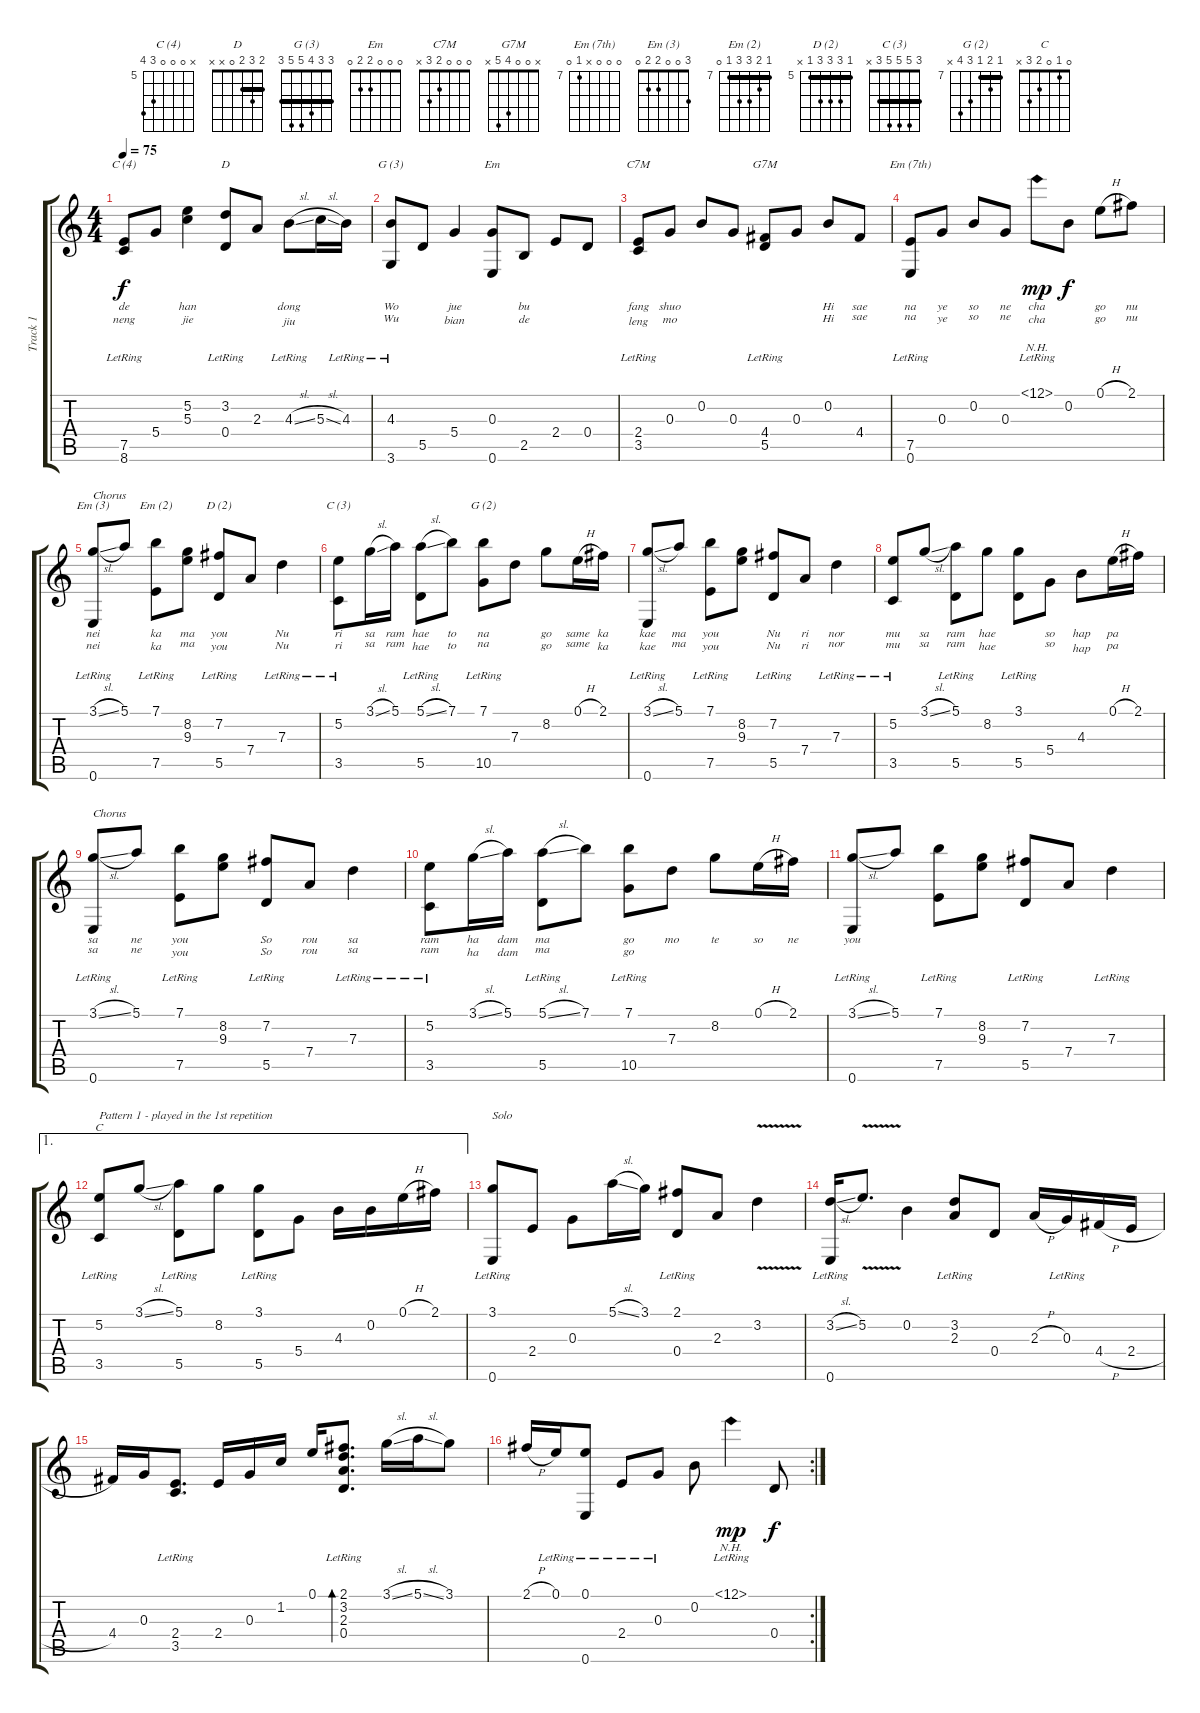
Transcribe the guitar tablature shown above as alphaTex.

\track ("Track 1" "Track 1") {instrument acousticguitarnylon}
\staff {score tabs}
\tuning (E4 B3 G3 D3 A2 E2) {hide}
\chord ("C (4)" x 0 0 0 7 8) {firstfret 5}
\chord ("D" 2 3 2 0 x x) {barre 2}
\chord ("G (3)" 3 3 4 5 5 3) {barre 3}
\chord ("Em" 0 0 0 2 2 0)
\chord ("C7M" 0 0 0 2 3 x)
\chord ("G7M" x 0 0 4 5 x)
\chord ("Em (7th)" 0 0 0 x 7 0) {firstfret 7}
\chord ("Em (3)" 3 0 0 2 2 0)
\chord ("Em (2)" 7 8 9 9 7 0) {firstfret 7 barre 7}
\chord ("D (2)" 5 7 7 7 5 x) {firstfret 5 barre 5}
\chord ("C (3)" 3 5 5 5 3 x) {barre 3}
\chord ("G (2)" 7 8 7 9 10 x) {firstfret 7 barre 7}
\chord ("C" 0 1 0 2 3 x)
\ts (4 4)
\tempo 75
\clef g2
\ks c
(7.5{lr} 8.6).8{ch "C (4)" lyrics (0 "de") lyrics (1 "neng") lyrics (2 "") lyrics (3 "") lyrics (4 "") dy f} 5.4.8{lyrics (0 "") lyrics (1 "") lyrics (2 "") lyrics (3 "") lyrics (4 "")} (5.2 5.3).4{lyrics (0 "han") lyrics (1 "jie") lyrics (2 "") lyrics (3 "") lyrics (4 "")} (3.2 0.4{lr}).8{ch "D" lyrics (0 "") lyrics (1 "") lyrics (2 "") lyrics (3 "") lyrics (4 "")} 2.3.8{lyrics (0 "") lyrics (1 "") lyrics (2 "") lyrics (3 "") lyrics (4 "")} 4.3{sl lr}.8{lyrics (0 "dong") lyrics (1 "jiu") lyrics (2 "") lyrics (3 "") lyrics (4 "")} 5.3{sl}.16{lyrics (0 "") lyrics (1 "") lyrics (2 "") lyrics (3 "") lyrics (4 "")} 4.3{lr}.16{lyrics (0 "") lyrics (1 "") lyrics (2 "") lyrics (3 "") lyrics (4 "")} |
(4.3 3.6{lr}).8{ch "G (3)" lyrics (0 "Wo") lyrics (1 "Wu") lyrics (2 "") lyrics (3 "") lyrics (4 "")} 5.5.8{lyrics (0 "") lyrics (1 "") lyrics (2 "") lyrics (3 "") lyrics (4 "")} 5.4.4{lyrics (0 "jue") lyrics (1 "bian") lyrics (2 "") lyrics (3 "") lyrics (4 "")} (0.3 0.6).8{ch "Em" lyrics (0 "") lyrics (1 "") lyrics (2 "") lyrics (3 "") lyrics (4 "")} 2.5.8{lyrics (0 "bu") lyrics (1 "de") lyrics (2 "") lyrics (3 "") lyrics (4 "")} 2.4.8{lyrics (0 "") lyrics (1 "") lyrics (2 "") lyrics (3 "") lyrics (4 "")} 0.4.8{lyrics (0 "") lyrics (1 "") lyrics (2 "") lyrics (3 "") lyrics (4 "")} |
(2.4 3.5{lr}).8{ch "C7M" lyrics (0 "fang") lyrics (1 "leng") lyrics (2 "") lyrics (3 "") lyrics (4 "")} 0.3.8{lyrics (0 "shuo") lyrics (1 "mo") lyrics (2 "") lyrics (3 "") lyrics (4 "")} 0.2.8{lyrics (0 "") lyrics (1 "") lyrics (2 "") lyrics (3 "") lyrics (4 "")} 0.3.8{lyrics (0 "") lyrics (1 "") lyrics (2 "") lyrics (3 "") lyrics (4 "")} (4.4 5.5{lr}).8{ch "G7M" lyrics (0 "") lyrics (1 "") lyrics (2 "") lyrics (3 "") lyrics (4 "")} 0.3.8{lyrics (0 "") lyrics (1 "") lyrics (2 "") lyrics (3 "") lyrics (4 "")} 0.2.8{lyrics (0 "Hi") lyrics (1 "Hi") lyrics (2 "") lyrics (3 "") lyrics (4 "")} 4.4.8{lyrics (0 "sae") lyrics (1 "sae") lyrics (2 "") lyrics (3 "") lyrics (4 "")} |
(7.5{lr} 0.6{lr}).8{ch "Em (7th)" lyrics (0 "na") lyrics (1 "na") lyrics (2 "") lyrics (3 "") lyrics (4 "")} 0.3.8{lyrics (0 "ye") lyrics (1 "ye") lyrics (2 "") lyrics (3 "") lyrics (4 "")} 0.2.8{lyrics (0 "so") lyrics (1 "so") lyrics (2 "") lyrics (3 "") lyrics (4 "")} 0.3.8{lyrics (0 "ne") lyrics (1 "ne") lyrics (2 "") lyrics (3 "") lyrics (4 "")} 12.1{nh lr}.8{lyrics (0 "cha") lyrics (1 "cha") lyrics (2 "") lyrics (3 "") lyrics (4 "") dy mp} 0.2.8{lyrics (0 "") lyrics (1 "") lyrics (2 "") lyrics (3 "") lyrics (4 "") dy f} 0.1{h}.8{lyrics (0 "go") lyrics (1 "go") lyrics (2 "") lyrics (3 "") lyrics (4 "")} 2.1.8{lyrics (0 "nu") lyrics (1 "nu") lyrics (2 "") lyrics (3 "") lyrics (4 "")} |
(3.1{sl} 0.6{lr}).8{ch "Em (3)" txt "Chorus" lyrics (0 "nei") lyrics (1 "nei") lyrics (2 "") lyrics (3 "") lyrics (4 "")} 5.1.8{lyrics (0 "") lyrics (1 "") lyrics (2 "") lyrics (3 "") lyrics (4 "")} (7.1 7.5{lr}).8{ch "Em (2)" lyrics (0 "ka") lyrics (1 "ka") lyrics (2 "") lyrics (3 "") lyrics (4 "")} (8.2 9.3).8{lyrics (0 "ma") lyrics (1 "ma") lyrics (2 "") lyrics (3 "") lyrics (4 "")} (7.2 5.5{lr}).8{ch "D (2)" lyrics (0 "you") lyrics (1 "you") lyrics (2 "") lyrics (3 "") lyrics (4 "")} 7.4.8{lyrics (0 "") lyrics (1 "") lyrics (2 "") lyrics (3 "") lyrics (4 "")} 7.3{lr}.4{lyrics (0 "Nu") lyrics (1 "Nu") lyrics (2 "") lyrics (3 "") lyrics (4 "")} |
(5.2 3.5{lr}).8{ch "C (3)" lyrics (0 "ri") lyrics (1 "ri") lyrics (2 "") lyrics (3 "") lyrics (4 "")} 3.1{sl}.16{lyrics (0 "sa") lyrics (1 "sa") lyrics (2 "") lyrics (3 "") lyrics (4 "")} 5.1.16{lyrics (0 "ram") lyrics (1 "ram") lyrics (2 "") lyrics (3 "") lyrics (4 "")} (5.1{sl} 5.5{lr}).8{lyrics (0 "hae") lyrics (1 "hae") lyrics (2 "") lyrics (3 "") lyrics (4 "")} 7.1.8{lyrics (0 "to") lyrics (1 "to") lyrics (2 "") lyrics (3 "") lyrics (4 "")} (7.1 10.5{lr}).8{ch "G (2)" lyrics (0 "na") lyrics (1 "na") lyrics (2 "") lyrics (3 "") lyrics (4 "")} 7.3.8{lyrics (0 "") lyrics (1 "") lyrics (2 "") lyrics (3 "") lyrics (4 "")} 8.2.8{lyrics (0 "go") lyrics (1 "go") lyrics (2 "") lyrics (3 "") lyrics (4 "")} 0.1{h}.16{lyrics (0 "same") lyrics (1 "same") lyrics (2 "") lyrics (3 "") lyrics (4 "")} 2.1.16{lyrics (0 "ka") lyrics (1 "ka") lyrics (2 "") lyrics (3 "") lyrics (4 "")} |
(3.1{sl} 0.6{lr}).8{lyrics (0 "kae") lyrics (1 "kae") lyrics (2 "") lyrics (3 "") lyrics (4 "")} 5.1.8{lyrics (0 "ma") lyrics (1 "ma") lyrics (2 "") lyrics (3 "") lyrics (4 "")} (7.1 7.5{lr}).8{lyrics (0 "you") lyrics (1 "you") lyrics (2 "") lyrics (3 "") lyrics (4 "")} (8.2 9.3).8{lyrics (0 "") lyrics (1 "") lyrics (2 "") lyrics (3 "") lyrics (4 "")} (7.2 5.5{lr}).8{lyrics (0 "Nu") lyrics (1 "Nu") lyrics (2 "") lyrics (3 "") lyrics (4 "")} 7.4.8{lyrics (0 "ri") lyrics (1 "ri") lyrics (2 "") lyrics (3 "") lyrics (4 "")} 7.3{lr}.4{lyrics (0 "nor") lyrics (1 "nor") lyrics (2 "") lyrics (3 "") lyrics (4 "")} |
(5.2 3.5{lr}).8{lyrics (0 "mu") lyrics (1 "mu") lyrics (2 "") lyrics (3 "") lyrics (4 "")} 3.1{sl}.8{lyrics (0 "sa") lyrics (1 "sa") lyrics (2 "") lyrics (3 "") lyrics (4 "")} (5.1 5.5{lr}).8{lyrics (0 "ram") lyrics (1 "ram") lyrics (2 "") lyrics (3 "") lyrics (4 "")} 8.2.8{lyrics (0 "hae") lyrics (1 "hae") lyrics (2 "") lyrics (3 "") lyrics (4 "")} (3.1 5.5{lr}).8{lyrics (0 "") lyrics (1 "") lyrics (2 "") lyrics (3 "") lyrics (4 "")} 5.4.8{lyrics (0 "so") lyrics (1 "so") lyrics (2 "") lyrics (3 "") lyrics (4 "")} 4.3.8{lyrics (0 "hap") lyrics (1 "hap") lyrics (2 "") lyrics (3 "") lyrics (4 "")} 0.1{h}.16{lyrics (0 "pa") lyrics (1 "pa") lyrics (2 "") lyrics (3 "") lyrics (4 "")} 2.1.16{lyrics (0 "") lyrics (1 "") lyrics (2 "") lyrics (3 "") lyrics (4 "")} |
(3.1{sl} 0.6{lr}).8{txt "Chorus" lyrics (0 "sa") lyrics (1 "sa") lyrics (2 "") lyrics (3 "") lyrics (4 "")} 5.1.8{lyrics (0 "ne") lyrics (1 "ne") lyrics (2 "") lyrics (3 "") lyrics (4 "")} (7.1 7.5{lr}).8{lyrics (0 "you") lyrics (1 "you") lyrics (2 "") lyrics (3 "") lyrics (4 "")} (8.2 9.3).8{lyrics (0 "") lyrics (1 "") lyrics (2 "") lyrics (3 "") lyrics (4 "")} (7.2 5.5{lr}).8{lyrics (0 "So") lyrics (1 "So") lyrics (2 "") lyrics (3 "") lyrics (4 "")} 7.4.8{lyrics (0 "rou") lyrics (1 "rou") lyrics (2 "") lyrics (3 "") lyrics (4 "")} 7.3{lr}.4{lyrics (0 "sa") lyrics (1 "sa") lyrics (2 "") lyrics (3 "") lyrics (4 "")} |
(5.2 3.5{lr}).8{lyrics (0 "ram") lyrics (1 "ram") lyrics (2 "") lyrics (3 "") lyrics (4 "")} 3.1{sl}.16{lyrics (0 "ha") lyrics (1 "ha") lyrics (2 "") lyrics (3 "") lyrics (4 "")} 5.1.16{lyrics (0 "dam") lyrics (1 "dam") lyrics (2 "") lyrics (3 "") lyrics (4 "")} (5.1{sl} 5.5{lr}).8{lyrics (0 "ma") lyrics (1 "ma") lyrics (2 "") lyrics (3 "") lyrics (4 "")} 7.1.8{lyrics (0 "") lyrics (1 "") lyrics (2 "") lyrics (3 "") lyrics (4 "")} (7.1 10.5{lr}).8{lyrics (0 "go") lyrics (1 "go") lyrics (2 "") lyrics (3 "") lyrics (4 "")} 7.3.8{lyrics (0 "mo") lyrics (1 "") lyrics (2 "") lyrics (3 "") lyrics (4 "")} 8.2.8{lyrics (0 "te") lyrics (1 "") lyrics (2 "") lyrics (3 "") lyrics (4 "")} 0.1{h}.16{lyrics (0 "so") lyrics (1 "") lyrics (2 "") lyrics (3 "") lyrics (4 "")} 2.1.16{lyrics (0 "ne") lyrics (1 "") lyrics (2 "") lyrics (3 "") lyrics (4 "")} |
(3.1{sl} 0.6{lr}).8{lyrics (0 "you") lyrics (1 "") lyrics (2 "") lyrics (3 "") lyrics (4 "")} 5.1.8 (7.1 7.5{lr}).8 (8.2 9.3).8 (7.2 5.5{lr}).8 7.4.8 7.3{lr}.4 |
\ae 1
(5.2 3.5{lr}).8{ch "C" txt "Pattern 1 - played in the 1st repetition"} 3.1{sl}.8 (5.1 5.5{lr}).8 8.2.8 (3.1 5.5{lr}).8 5.4.8 4.3.16 0.2.16 0.1{h}.16 2.1.16 |
(3.1 0.6{lr}).8{txt "Solo"} 2.4.8 0.3.8 5.1{sl}.16 3.1.16 (2.1 0.4{lr}).8 2.3.8 3.2{v}.4 |
(3.2{sl} 0.6{lr}).16 5.2{v}.8{d} 0.2.4 (3.2 2.3{lr}).8 0.4.8 2.3{h}.16 0.3{lr}.16 4.4{h}.16 2.4{h}.16 |
4.4.16 0.3.16 (2.4 3.5{lr}).8{d} 2.4.16 0.3.16 1.2.16 0.1.16 (2.1 3.2 2.3 0.4{lr}).8{d bd 60} 3.1{sl}.16 5.1{sl}.16 3.1.8 |
\rc 2
2.1{h}.16 0.1{lr}.16 (0.1 0.6{lr}).8 2.4{lr}.8 0.3{lr}.8 0.2.8 12.1{nh lr}.4{dy mp} 0.4.8{dy f}
